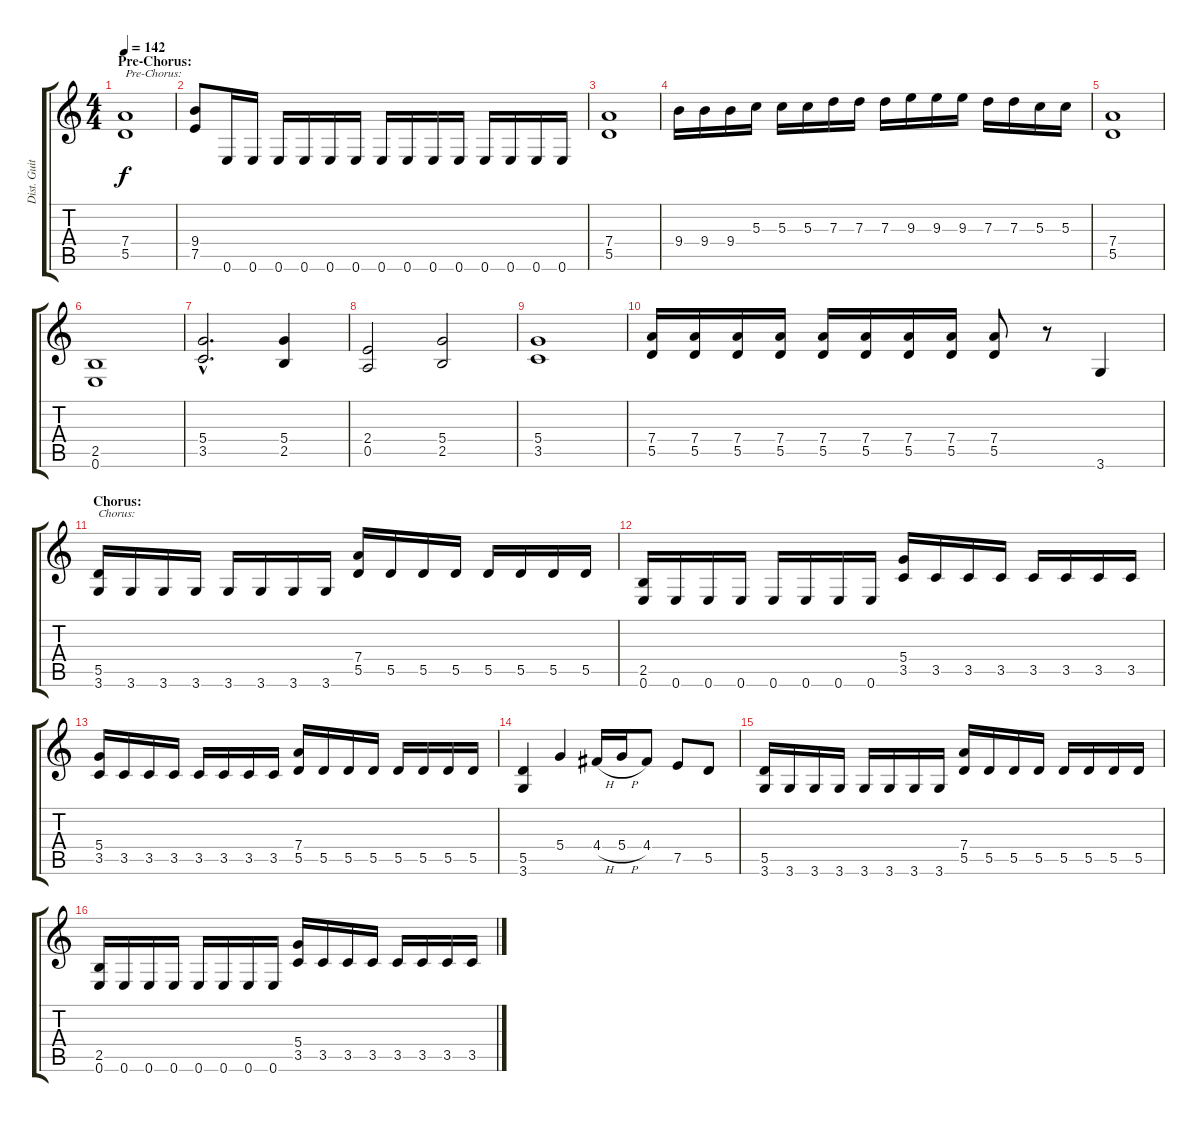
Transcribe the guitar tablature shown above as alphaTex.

\track ("Dist. Guitar 2" "Dist. Guit") {instrument distortionguitar}
\staff {score tabs}
\tuning (E4 B3 G3 D3 A2 E2) {hide}
\ts (4 4)
\section ("" "Pre-Chorus:")
\tempo 142
\clef g2
\ks c
(7.4 5.5).1{txt "Pre-Chorus:" dy f} |
(9.4 7.5).8 0.6.16 0.6.16 0.6.16 0.6.16 0.6.16 0.6.16 0.6.16 0.6.16 0.6.16 0.6.16 0.6.16 0.6.16 0.6.16 0.6.16 |
(7.4 5.5).1 |
9.4.16 9.4.16 9.4.16 5.3.16 5.3.16 5.3.16 7.3.16 7.3.16 7.3.16 9.3.16 9.3.16 9.3.16 7.3.16 7.3.16 5.3.16 5.3.16 |
(7.4 5.5).1 |
(2.5 0.6).1 |
(5.4{hac} 3.5{hac}).2{d} (5.4 2.5).4 |
(2.4 0.5).2 (5.4 2.5).2 |
(5.4 3.5).1 |
(7.4 5.5).16 (7.4 5.5).16 (7.4 5.5).16 (7.4 5.5).16 (7.4 5.5).16 (7.4 5.5).16 (7.4 5.5).16 (7.4 5.5).16 (7.4 5.5).8 r.8 3.6.4 |
\section ("" "Chorus:")
(5.5 3.6).16{txt "Chorus:"} 3.6.16 3.6.16 3.6.16 3.6.16 3.6.16 3.6.16 3.6.16 (7.4 5.5).16 5.5.16 5.5.16 5.5.16 5.5.16 5.5.16 5.5.16 5.5.16 |
(2.5 0.6).16 0.6.16 0.6.16 0.6.16 0.6.16 0.6.16 0.6.16 0.6.16 (5.4 3.5).16 3.5.16 3.5.16 3.5.16 3.5.16 3.5.16 3.5.16 3.5.16 |
(5.4 3.5).16 3.5.16 3.5.16 3.5.16 3.5.16 3.5.16 3.5.16 3.5.16 (7.4 5.5).16 5.5.16 5.5.16 5.5.16 5.5.16 5.5.16 5.5.16 5.5.16 |
(5.5 3.6).4 5.4.4 4.4{h}.16 5.4{h}.16 4.4.8 7.5.8 5.5.8 |
(5.5 3.6).16 3.6.16 3.6.16 3.6.16 3.6.16 3.6.16 3.6.16 3.6.16 (7.4 5.5).16 5.5.16 5.5.16 5.5.16 5.5.16 5.5.16 5.5.16 5.5.16 |
(2.5 0.6).16 0.6.16 0.6.16 0.6.16 0.6.16 0.6.16 0.6.16 0.6.16 (5.4 3.5).16 3.5.16 3.5.16 3.5.16 3.5.16 3.5.16 3.5.16 3.5.16
